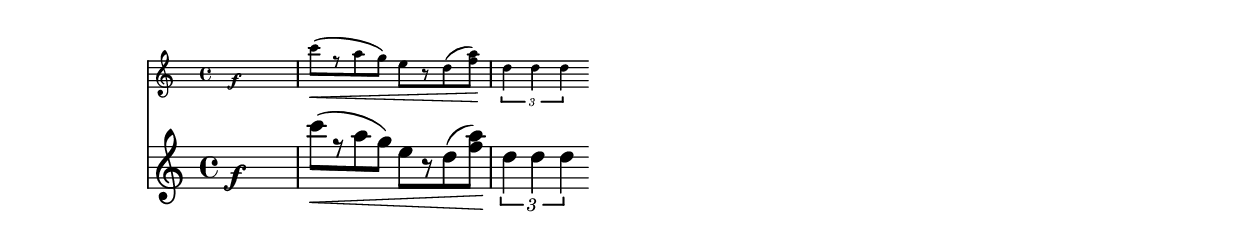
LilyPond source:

\header {
    
texidoc = "Staves may be present in several sizes within a score.
This is achieved with an internal scaling factor. If the scaling factor is 
forgotten in some places, objects generally become too thick or too 
large on smaller staves."

}

\version "2.1.36"

\score {
  <<
    \new Staff \with {
      fontSize = #-4
      \override StaffSymbol #'staff-space = #(magstep -4)
    }
    \notes \relative c' {
\override DynamicText  #'extra-offset = #'(0 . 3)
      s1-\f c''8[(\< r a g]) e[ r d( <f a>])\! \times 2/3 { d4 d d }
    }
    \new Staff
    \notes \relative c' {
\override DynamicText  #'extra-offset = #'(0 . 3)
      s1-\f c''8[(\< r a g]) e[ r d( <f a>])\! \times 2/3 { d4 d d }
    }
  >>

  \paper {
    #(paper-set-staff-size 6)
    raggedright = ##t
  }
}
